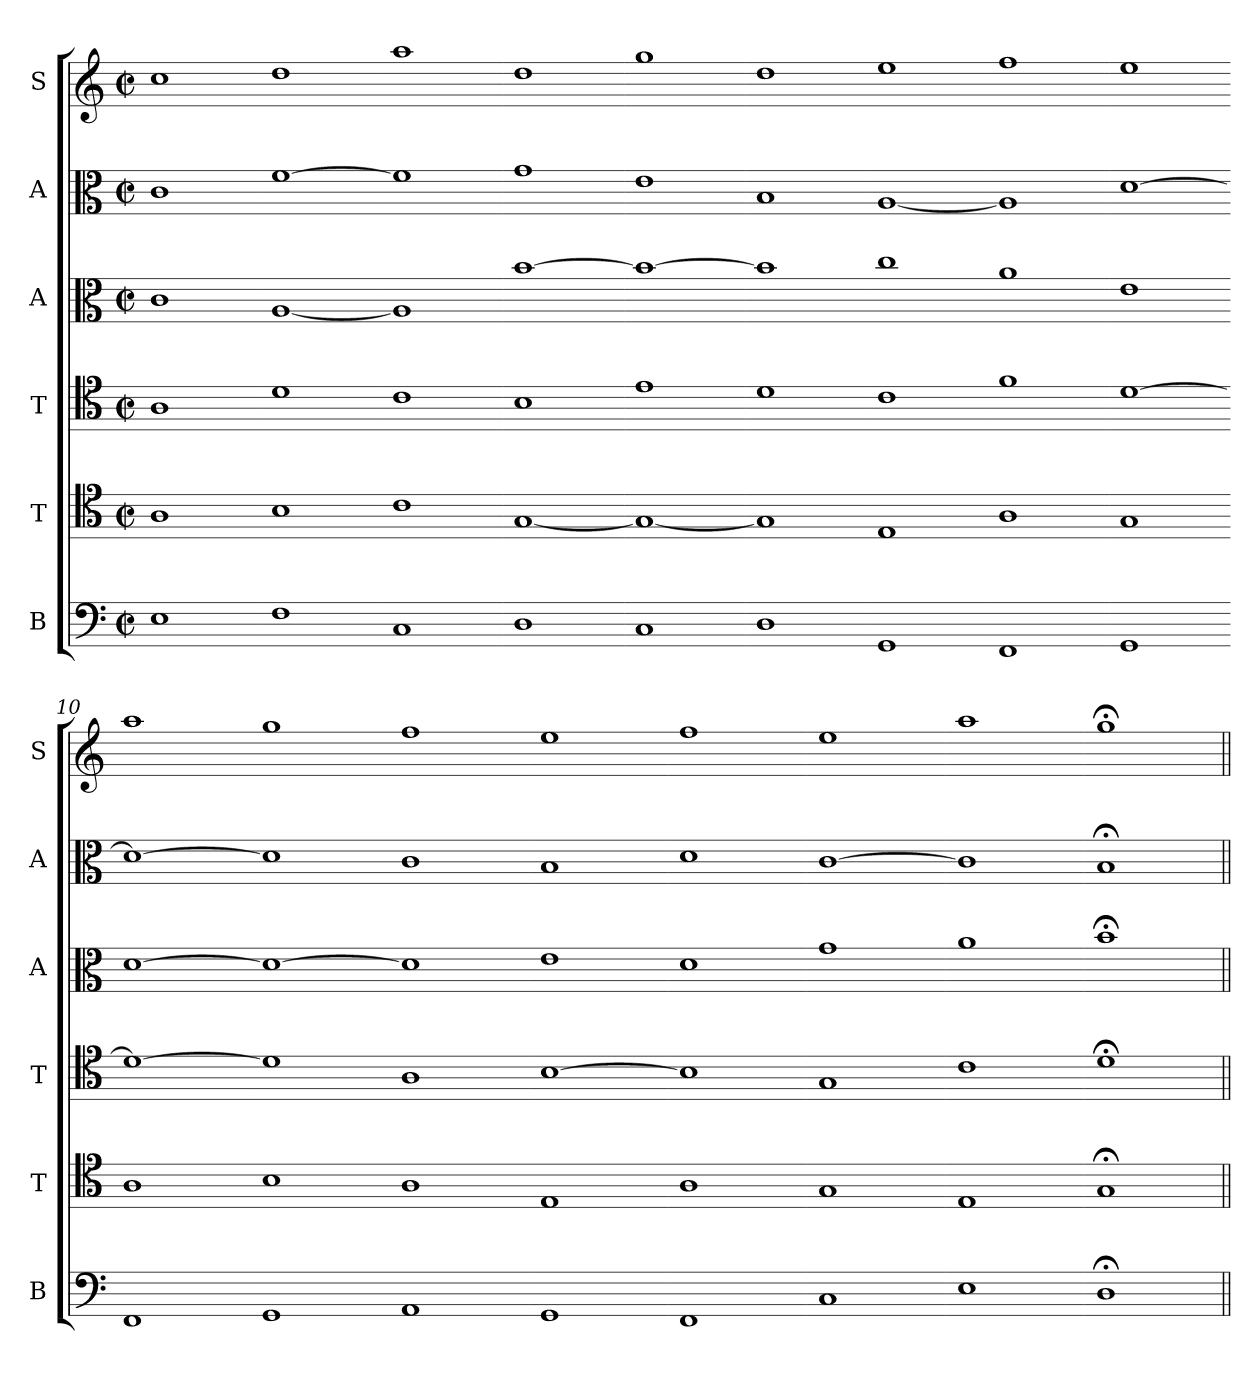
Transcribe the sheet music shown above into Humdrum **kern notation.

**kern	**kern	**kern	**kern	**kern	**kern
*part6	*part5	*part4	*part3	*part2	*part1
*staff6	*staff5	*staff4	*staff3	*staff2	*staff1
*I"B	*I"T	*I"T	*I"A	*I"A	*I"S
*I'B	*I'T	*I'T	*I'A	*I'A	*I'S
*clefF4	*clefC4	*clefC4	*clefC3	*clefC3	*clefG2
*k[]	*k[]	*k[]	*k[]	*k[]	*k[]
*M2/2	*M2/2	*M2/2	*M2/2	*M2/2	*M2/2
*met(c|)	*met(c|)	*met(c|)	*met(c|)	*met(c|)	*met(c|)
*MM208	*MM208	*MM208	*MM208	*MM208	*MM208
=1	=1	=1	=1	=1	=1
1E	1A	1A	1c	1c	1cc
=2-	=2-	=2-	=2-	=2-	=2-
1F	1B	1d	[1A	[1f	1dd
=3-	=3-	=3-	=3-	=3-	=3-
1C	1c	1c	1A]	1f]	1aa
=4-	=4-	=4-	=4-	=4-	=4-
1D	[1G	1B	[1b	1g	1dd
=5-	=5-	=5-	=5-	=5-	=5-
1C	1G_	1e	1b_	1e	1gg
=6-	=6-	=6-	=6-	=6-	=6-
1D	1G]	1d	1b]	1B	1dd
=7-	=7-	=7-	=7-	=7-	=7-
1GG	1E	1c	1cc	[1A	1ee
=8-	=8-	=8-	=8-	=8-	=8-
1FF	1A	1f	1a	1A]	1ff
=9-	=9-	=9-	=9-	=9-	=9-
1GG	1G	[1d	1e	[1d	1ee
=10-	=10-	=10-	=10-	=10-	=10-
1FF	1A	1d_	[1d	1d_	1aa
=11-	=11-	=11-	=11-	=11-	=11-
1GG	1B	1d]	1d_	1d]	1gg
=12-	=12-	=12-	=12-	=12-	=12-
1AA	1A	1A	1d]	1c	1ff
=13-	=13-	=13-	=13-	=13-	=13-
1GG	1E	[1B	1e	1B	1ee
=14-	=14-	=14-	=14-	=14-	=14-
1FF	1A	1B]	1d	1d	1ff
=15-	=15-	=15-	=15-	=15-	=15-
1C	1G	1G	1g	[1c	1ee
=16-	=16-	=16-	=16-	=16-	=16-
1E	1E	1c	1a	1c]	1aa
=17-	=17-	=17-	=17-	=17-	=17-
1D;<	1G;<	1d;<	1b;<	1B;	1gg;<
=||	=||	=||	=||	=||	=||
*-	*-	*-	*-	*-	*-
